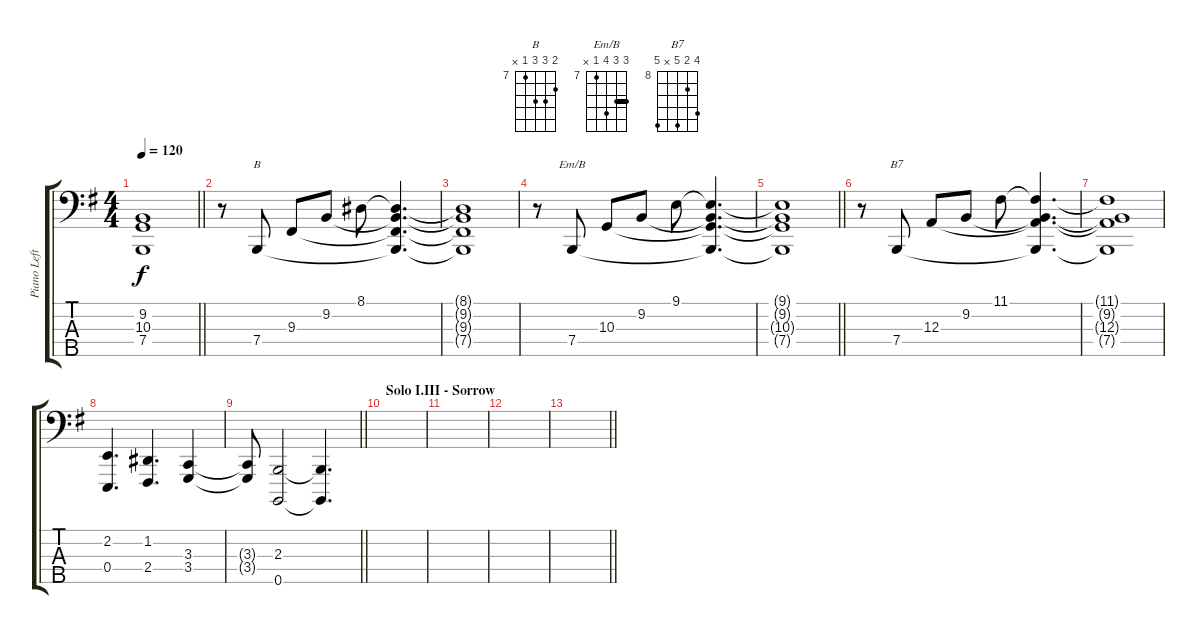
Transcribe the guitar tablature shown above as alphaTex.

\track ("Piano Left Standard" "Piano Left") {instrument acousticgrandpiano}
\staff {score tabs}
\tuning (G2 D2 A1 E1 B0) {hide}
\chord ("B" 8 9 9 7 x) {firstfret 7}
\chord ("Em/B" 9 9 10 7 x) {firstfret 7 barre 9}
\chord ("B7" 11 9 12 x 12) {firstfret 8}
\ts (4 4)
\tempo 120
\clef f4
\barLineRight lightlight
\ks eminor
(9.2{t} 10.3{t} 7.4{t}).1{dy f} |
r.8 7.4.8{ch "B"} 9.3.8 9.2.8 8.1.8 (8.1{t} 9.2{t} 9.3{t} 7.4{t}).4{d} |
(8.1{t} 9.2{t} 9.3{t} 7.4{t}).1 |
r.8 7.4.8{ch "Em/B"} 10.3.8 9.2.8 9.1.8 (9.1{t} 9.2{t} 10.3{t} 7.4{t}).4{d} |
\barLineRight lightlight
(9.1{t} 9.2{t} 10.3{t} 7.4{t}).1 |
r.8 7.4.8{ch "B7"} 12.3.8 9.2.8 11.1.8 (11.1{t} 9.2{t} 12.3{t} 7.4{t}).4{d} |
(11.1{t} 9.2{t} 12.3{t} 7.4{t}).1 |
(2.2 0.4).4{d} (1.2 2.4).4{d} (3.3 3.4).4 |
\barLineRight lightlight
(3.3{t} 3.4{t}).8 (2.3 0.5).2 (2.3{t} 0.5{t}).4{d} |
\section ("" "Solo I.III - Sorrow")
|
|
|
\barLineRight lightlight
